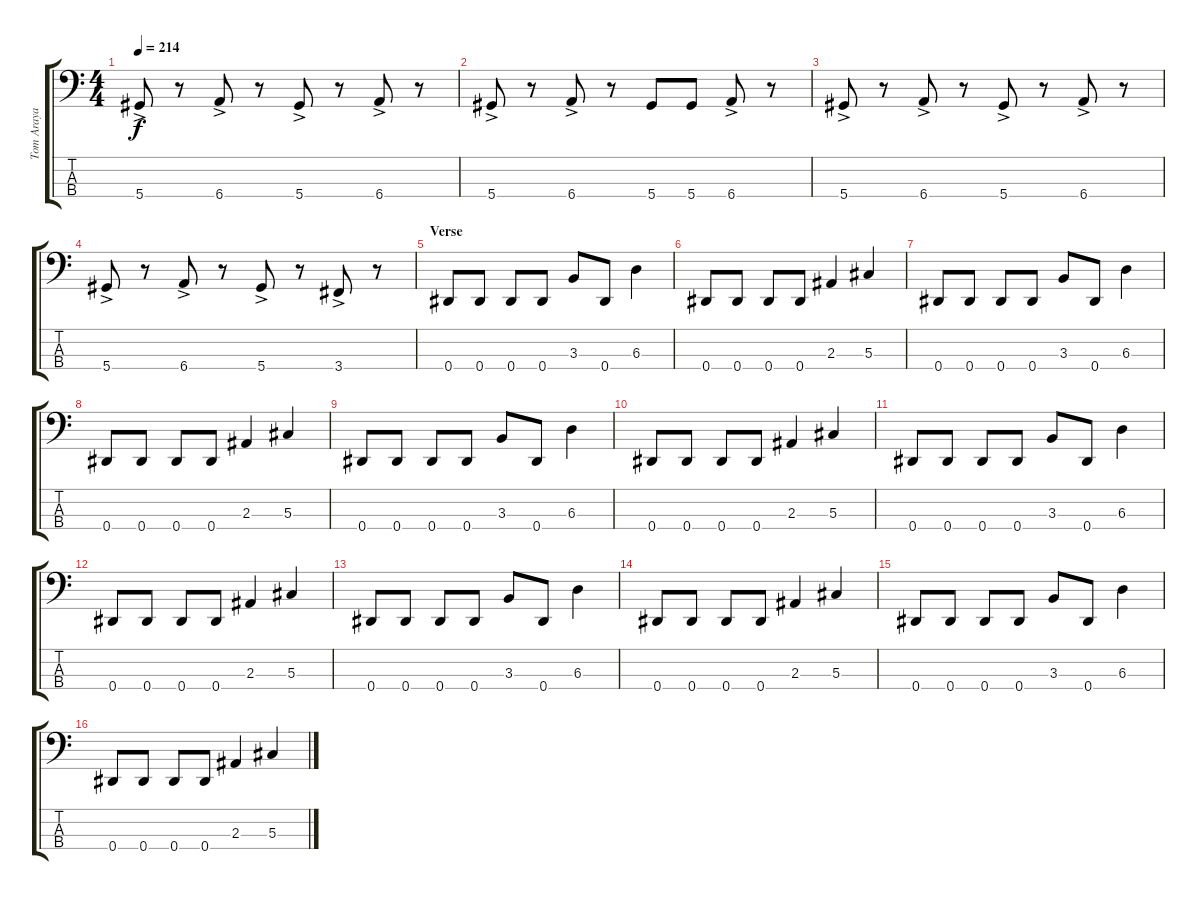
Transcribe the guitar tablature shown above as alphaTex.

\track ("Tom Araya" "Tom Araya") {instrument electricbassfinger}
\staff {score tabs}
\tuning (Gb2 Db2 Ab1 Eb1) {hide}
\ts (4 4)
\tempo 214
\clef f4
\ks c
5.4{ac}.8{dy f} r.8 6.4{ac}.8 r.8 5.4{ac}.8 r.8 6.4{ac}.8 r.8 |
5.4{ac}.8 r.8 6.4{ac}.8 r.8 5.4.8 5.4.8 6.4{ac}.8 r.8 |
5.4{ac}.8 r.8 6.4{ac}.8 r.8 5.4{ac}.8 r.8 6.4{ac}.8 r.8 |
5.4{ac}.8 r.8 6.4{ac}.8 r.8 5.4{ac}.8 r.8 3.4{ac}.8 r.8 |
\section ("" "Verse")
0.4.8 0.4.8 0.4.8 0.4.8 3.3.8 0.4.8 6.3.4 |
0.4.8 0.4.8 0.4.8 0.4.8 2.3.4 5.3.4 |
0.4.8 0.4.8 0.4.8 0.4.8 3.3.8 0.4.8 6.3.4 |
0.4.8 0.4.8 0.4.8 0.4.8 2.3.4 5.3.4 |
0.4.8 0.4.8 0.4.8 0.4.8 3.3.8 0.4.8 6.3.4 |
0.4.8 0.4.8 0.4.8 0.4.8 2.3.4 5.3.4 |
0.4.8 0.4.8 0.4.8 0.4.8 3.3.8 0.4.8 6.3.4 |
0.4.8 0.4.8 0.4.8 0.4.8 2.3.4 5.3.4 |
0.4.8 0.4.8 0.4.8 0.4.8 3.3.8 0.4.8 6.3.4 |
0.4.8 0.4.8 0.4.8 0.4.8 2.3.4 5.3.4 |
0.4.8 0.4.8 0.4.8 0.4.8 3.3.8 0.4.8 6.3.4 |
0.4.8 0.4.8 0.4.8 0.4.8 2.3.4 5.3.4
